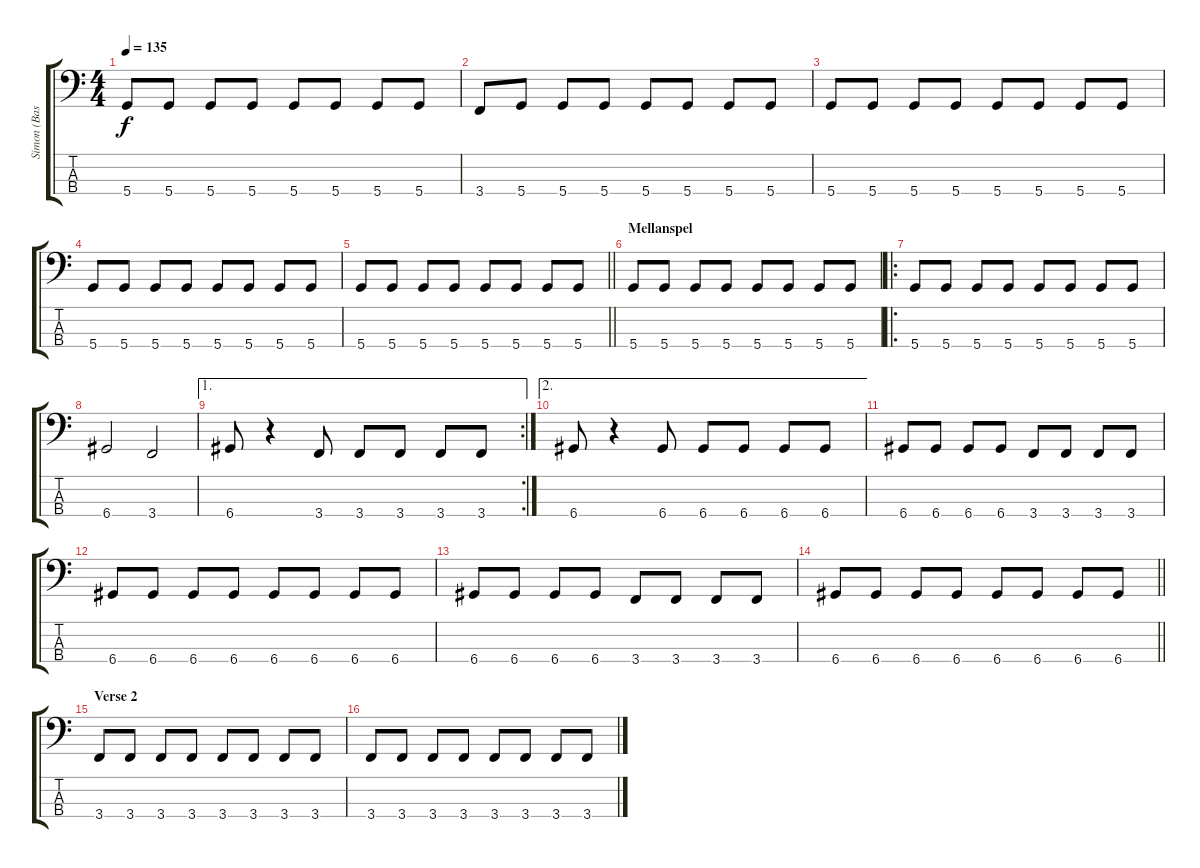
\track ("Simon (Bas)" "Simon (Bas") {instrument electricbassfinger}
\staff {score tabs}
\tuning (G2 D2 A1 D1) {hide}
\ts (4 4)
\tempo 135
\clef f4
\ks c
5.4.8{dy f} 5.4.8 5.4.8 5.4.8 5.4.8 5.4.8 5.4.8 5.4.8 |
3.4.8 5.4.8 5.4.8 5.4.8 5.4.8 5.4.8 5.4.8 5.4.8 |
5.4.8 5.4.8 5.4.8 5.4.8 5.4.8 5.4.8 5.4.8 5.4.8 |
5.4.8 5.4.8 5.4.8 5.4.8 5.4.8 5.4.8 5.4.8 5.4.8 |
\barLineRight lightlight
5.4.8 5.4.8 5.4.8 5.4.8 5.4.8 5.4.8 5.4.8 5.4.8 |
\section ("" "Mellanspel")
5.4.8 5.4.8 5.4.8 5.4.8 5.4.8 5.4.8 5.4.8 5.4.8 |
\ro
5.4.8 5.4.8 5.4.8 5.4.8 5.4.8 5.4.8 5.4.8 5.4.8 |
6.4.2 3.4.2 |
\ae 1
\rc 2
6.4.8 r.4 3.4.8 3.4.8 3.4.8 3.4.8 3.4.8 |
\ae 2
6.4.8 r.4 6.4.8 6.4.8 6.4.8 6.4.8 6.4.8 |
6.4.8 6.4.8 6.4.8 6.4.8 3.4.8 3.4.8 3.4.8 3.4.8 |
6.4.8 6.4.8 6.4.8 6.4.8 6.4.8 6.4.8 6.4.8 6.4.8 |
6.4.8 6.4.8 6.4.8 6.4.8 3.4.8 3.4.8 3.4.8 3.4.8 |
\barLineRight lightlight
6.4.8 6.4.8 6.4.8 6.4.8 6.4.8 6.4.8 6.4.8 6.4.8 |
\section ("" "Verse 2")
3.4.8 3.4.8 3.4.8 3.4.8 3.4.8 3.4.8 3.4.8 3.4.8 |
3.4.8 3.4.8 3.4.8 3.4.8 3.4.8 3.4.8 3.4.8 3.4.8
